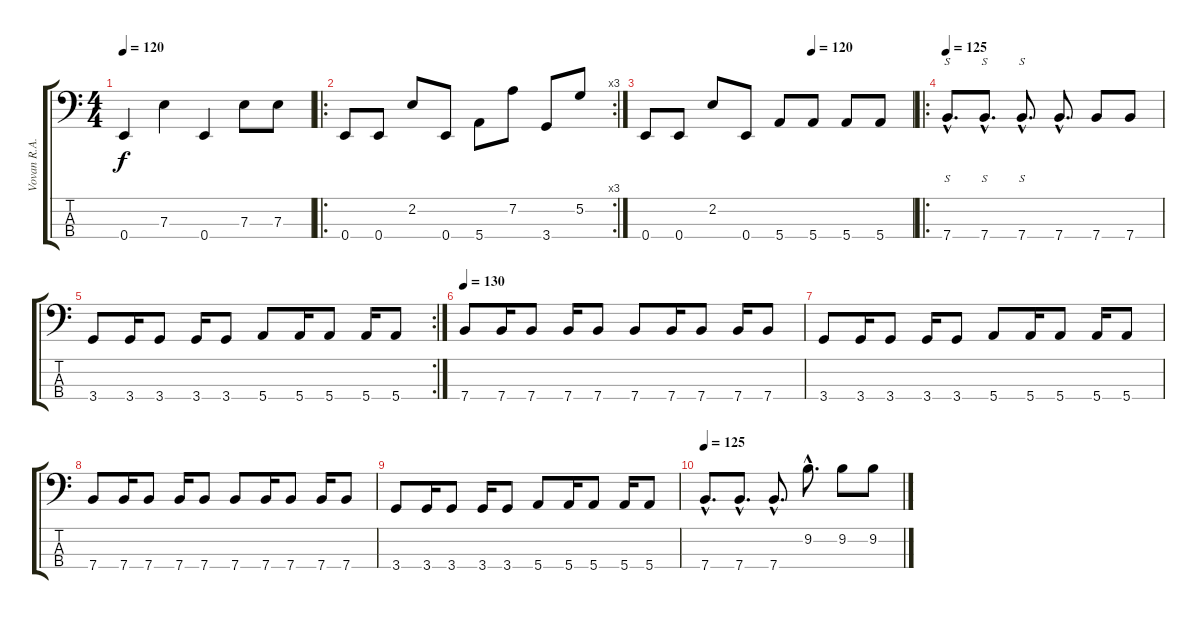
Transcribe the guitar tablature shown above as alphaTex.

\track ("Vovan R.A.K (FILL-BASS)" "Vovan R.A.") {instrument electricbassfinger}
\staff {score tabs}
\tuning (G2 D2 A1 E1) {hide}
\ts (4 4)
\tempo 120
\clef f4
\ks c
0.4.4{dy f instrument synthbass2} 7.3.4 0.4.4 7.3.8 7.3.8 |
\ro
\rc 3
0.4.8{instrument slapbass1} 0.4.8 2.2.8 0.4.8 5.4.8 7.2.8 3.4.8 5.2.8 |
\tempo (120 0.625)
0.4.8 0.4.8 2.2.8 0.4.8 5.4.8 5.4.8 5.4.8 5.4.8 |
\ro
\tempo 125
7.4{hac}.8{s d instrument slapbass1} 7.4{hac}.8{s d} 7.4{hac}.8{s d} 7.4{hac}.8{d} 7.4.8 7.4.8 |
\rc 2
3.4.8{instrument electricbassfinger} 3.4.16 3.4.8 3.4.16 3.4.8 5.4.8 5.4.16 5.4.8 5.4.16 5.4.8 |
\tempo 130
7.4.8 7.4.16 7.4.8 7.4.16 7.4.8 7.4.8 7.4.16 7.4.8 7.4.16 7.4.8 |
3.4.8 3.4.16 3.4.8 3.4.16 3.4.8 5.4.8 5.4.16 5.4.8 5.4.16 5.4.8 |
7.4.8 7.4.16 7.4.8 7.4.16 7.4.8 7.4.8 7.4.16 7.4.8 7.4.16 7.4.8 |
3.4.8 3.4.16 3.4.8 3.4.16 3.4.8 5.4.8 5.4.16 5.4.8 5.4.16 5.4.8 |
\tempo 125
7.4{hac}.8{d} 7.4{hac}.8{d} 7.4{hac}.8{d} 9.2{hac}.8{d} 9.2.8 9.2.8
